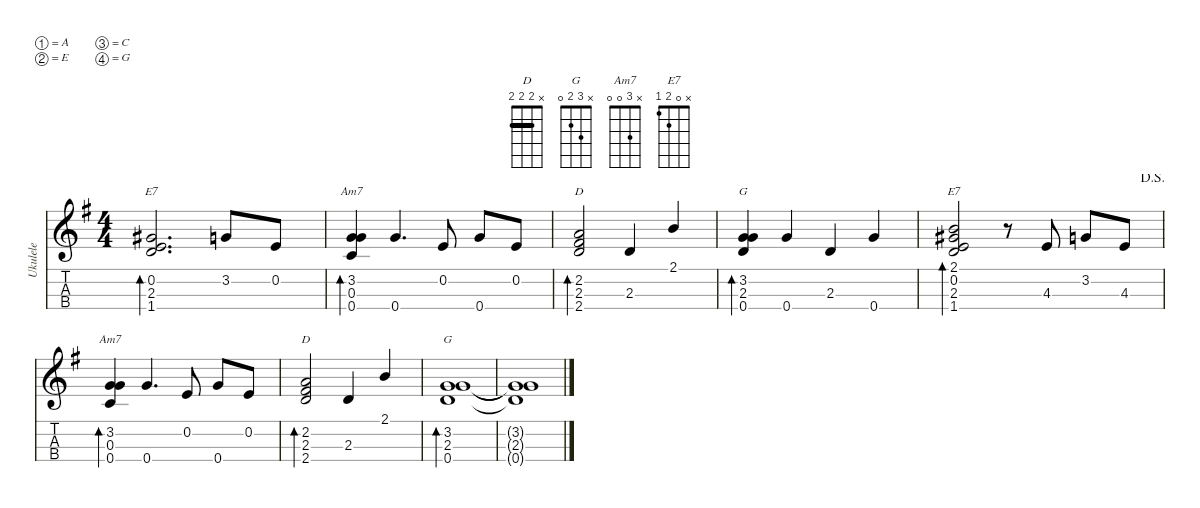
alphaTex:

\defaultSystemsLayout 4
\hideDynamics
\bracketExtendMode nobrackets
\otherSystemsTrackNameOrientation horizontal
\defaultBarNumberDisplay Hide
\track ("Ukulele" "Ukulele") {defaultSystemsLayout 4 instrument acousticguitarnylon}
\staff {score tabs}
\tuning (A4 E4 C4 G4)
\displaytranspose 0
\chord ("D" x 2 2 2) {barre (2 2)}
\chord ("G" x 3 2 0)
\chord ("Am7" x 3 0 0)
\chord ("E7" 2 0 2 1)
\chord ("E7" x 0 2 1)
\ts (4 4)
\tempo (80 hide)
\clef g2
\ks g
(0.2{acc forcenatural} 2.3{acc forcenatural} 1.4{acc #}).2{d bd 30 ch "E7" dy mf beam Up} 3.2{acc forcenatural}.8{beam Up} 0.2{acc forcenatural}.8{beam Up} |
(0.4{acc forcenatural} 3.2{acc forcenatural} 0.3{acc forcenatural}).4{bd 30 ch "Am7" beam Up} 0.4{acc forcenatural}.4{d beam Up} 0.2{acc forcenatural}.8{beam Up} 0.4{acc forcenatural}.8{beam Up} 0.2{acc forcenatural}.8{beam Up} |
(2.2{acc #} 2.3{acc forcenatural} 2.4{acc forcenatural}).2{bd 30 ch "D" beam Up} 2.3{acc forcenatural}.4{beam Up} 2.1{acc forcenatural}.4{beam Up} |
(0.4{acc forcenatural} 3.2{acc forcenatural} 2.3{acc forcenatural}).4{bd 30 ch "G" beam Up} 0.4{acc forcenatural}.4{beam Up} 2.3{acc forcenatural}.4{beam Up} 0.4{acc forcenatural}.4{beam Up} |
\jump dalsegno
(1.4{acc #} 2.3{acc forcenatural} 0.2{acc forcenatural} 2.1{acc forcenatural}).2{bd 30 ch "E7" beam Up} r.8{beam Up} 4.3{acc forcenatural}.8{beam Up} 3.2{acc forcenatural}.8{beam Up} 4.3{acc forcenatural}.8{beam Up} |
(0.4{acc forcenatural} 3.2{acc forcenatural} 0.3{acc forcenatural}).4{bd 30 ch "Am7" beam Up} 0.4{acc forcenatural}.4{d beam Up} 0.2{acc forcenatural}.8{beam Up} 0.4{acc forcenatural}.8{beam Up} 0.2{acc forcenatural}.8{beam Up} |
(2.2{acc #} 2.3{acc forcenatural} 2.4{acc forcenatural}).2{bd 30 ch "D" beam Up} 2.3{acc forcenatural}.4{beam Up} 2.1{acc forcenatural}.4{beam Up} |
(0.4{acc forcenatural} 3.2{acc forcenatural} 2.3{acc forcenatural}).1{bd 30 ch "G" beam Up} |
(2.3{t acc forcenatural} 0.4{t acc forcenatural} 3.2{t acc forcenatural}).1{beam Up}
